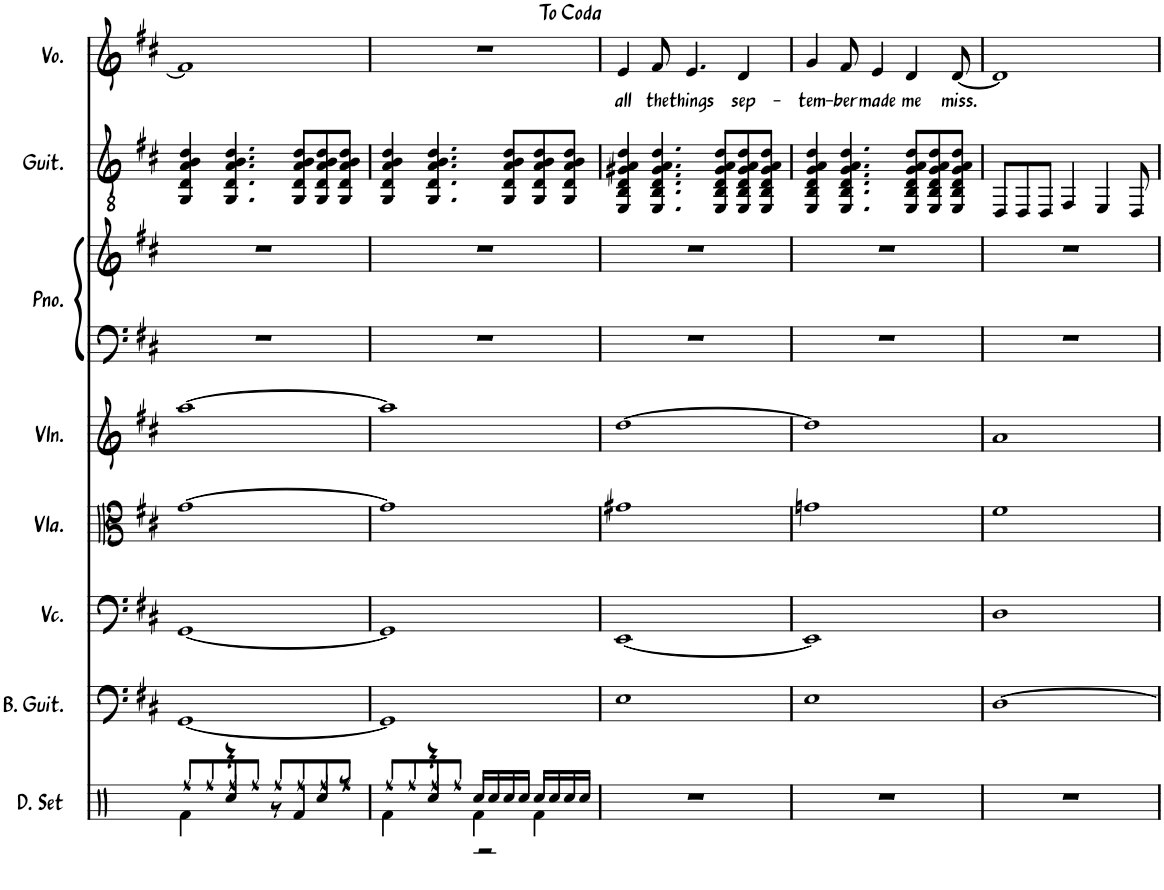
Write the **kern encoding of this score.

**kern	**kern	**kern	**kern	**kern	**kern	**kern	**kern	**kern	**text
*part8	*part7	*part6	*part5	*part4	*part3	*part3	*part2	*part1	*part1
*staff9	*staff8	*staff7	*staff6	*staff5	*staff4	*staff3	*staff2	*staff1	*staff1
*I"Drumset	*I"Bass Guitar	*I"Violoncello	*I"Viola	*I"Violin	*I"Piano	*	*I"Acoustic Guitar	*I"Voice	*
*I'D. Set	*I'B. Guit.	*I'Vc.	*I'Vla.	*I'Vln.	*I'Pno.	*	*I'Guit.	*I'Vo.	*
!!LO:PB:g=z
*clefX	*clefF4	*clefF4	*clefC3	*clefG2	*clefF4	*clefG2	*clefGv2	*clefG2	*
*	*Trd7c12	*	*	*	*	*	*	*	*
*k[]	*k[f#c#]	*k[f#c#]	*k[f#c#]	*k[f#c#]	*k[f#c#]	*k[f#c#]	*k[f#c#]	*k[f#c#]	*
*M4/4	*M4/4	*M4/4	*M4/4	*M4/4	*M4/4	*M4/4	*M4/4	*M4/4	*
=39	=39	=39	=39	=39	=39	=39	=39	=39	=39
*^	*	*	*	*	*	*	*	*	*
*	*^	*	*	*	*	*	*	*	*	*
8Rff/L	4Rf\	4ryy	[1GG	[1GG	[1g	[1aa	1r	1r	4GG/ 4D/ 4A/ 4B/ 4d/	1f#]	.
8Rff/	.	.	.	.	.	.	.	.	.	.	.
8Rff/	4r	4Rcc/	.	.	.	.	.	.	4.GG/ 4.D/ 4.A/ 4.B/ 4.d/	.	.
8Rff/J	.	.	.	.	.	.	.	.	.	.	.
8Rff/L	8r	4ryy	.	.	.	.	.	.	.	.	.
8Rff/	4Rf/	.	.	.	.	.	.	.	8GG/ 8D/ 8A/ 8B/ 8d/L	.	.
8Rff/	.	4Rcc/	.	.	.	.	.	.	8GG/ 8D/ 8A/ 8B/ 8d/	.	.
8Rff/J	8r	.	.	.	.	.	.	.	8GG/ 8D/ 8A/ 8B/ 8d/J	.	.
=40	=40	=40	=40	=40	=40	=40	=40	=40	=40	=40	=40
8Rff/L	4Rf\	4ryy	1GG]	1GG]	1g]	1aa]	1r	1r	4GG/ 4D/ 4A/ 4B/ 4d/	1r	.
8Rff/	.	.	.	.	.	.	.	.	.	.	.
8Rff/	4r	4Rcc/	.	.	.	.	.	.	4.GG/ 4.D/ 4.A/ 4.B/ 4.d/	.	.
8Rff/J	.	.	.	.	.	.	.	.	.	.	.
16Rcc/LL	4Rf\	2r	.	.	.	.	.	.	.	.	.
16Rcc/	.	.	.	.	.	.	.	.	.	.	.
16Rcc/	.	.	.	.	.	.	.	.	8GG/ 8D/ 8A/ 8B/ 8d/L	.	.
16Rcc/JJ	.	.	.	.	.	.	.	.	.	.	.
16Rcc/LL	4Rf\	.	.	.	.	.	.	.	8GG/ 8D/ 8A/ 8B/ 8d/	.	.
16Rcc/	.	.	.	.	.	.	.	.	.	.	.
16Rcc/	.	.	.	.	.	.	.	.	8GG/ 8D/ 8A/ 8B/ 8d/J	.	.
16Rcc/JJ	.	.	.	.	.	.	.	.	.	.	.
*v	*v	*v	*	*	*	*	*	*	*	*	*
=41	=41	=41	=41	=41	=41	=41	=41	=41	=41
!	!	!	!	!	!	!	!	!	!LO:LY:b
1r	1E	[1EE	1g#X	[1dd	1r	1r	4EE/ 4BB/ 4D/ 4G#X/ 4A/ 4d/	4e/	all
!	!	!	!	!	!	!	!	!	!LO:LY:b
.	.	.	.	.	.	.	4.EE/ 4.BB/ 4.D/ 4.G#/ 4.A/ 4.d/	8f#/	the
!	!	!	!	!	!	!	!	!	!LO:LY:b
.	.	.	.	.	.	.	.	4.e/	things
.	.	.	.	.	.	.	8EE/ 8BB/ 8D/ 8G#/ 8A/ 8d/L	.	.
!	!	!	!	!	!	!	!	!	!LO:LY:b
.	.	.	.	.	.	.	8EE/ 8BB/ 8D/ 8G#/ 8A/ 8d/	4d/	sep-
.	.	.	.	.	.	.	8EE/ 8BB/ 8D/ 8G#/ 8A/ 8d/J	.	.
=42	=42	=42	=42	=42	=42	=42	=42	=42	=42
!	!	!	!	!	!	!	!	!	!LO:LY:b
1r	1E	1EE]	1gn	1dd]	1r	1r	4EE/ 4BB/ 4D/ 4G/ 4A/ 4d/	4g/	-tem-
!	!	!	!	!	!	!	!	!	!LO:LY:b
.	.	.	.	.	.	.	4.EE/ 4.BB/ 4.D/ 4.G/ 4.A/ 4.d/	8f#/	-ber
!	!	!	!	!	!	!	!	!	!LO:LY:b
.	.	.	.	.	.	.	.	4e/	made
!	!	!	!	!	!	!	!	!	!LO:LY:b
.	.	.	.	.	.	.	8EE/ 8BB/ 8D/ 8G/ 8A/ 8d/L	4d/	me
.	.	.	.	.	.	.	8EE/ 8BB/ 8D/ 8G/ 8A/ 8d/	.	.
!	!	!	!	!	!	!	!	!	!LO:LY:b
.	.	.	.	.	.	.	8EE/ 8BB/ 8D/ 8G/ 8A/ 8d/J	[8d/	miss.
=43	=43	=43	=43	=43	=43	=43	=43	=43	=43
1r	[1D	1D	1f#	1a	1r	1r	8DD/L	1d]	.
.	.	.	.	.	.	.	8DD/	.	.
.	.	.	.	.	.	.	8DD/J	.	.
.	.	.	.	.	.	.	4FF#/	.	.
.	.	.	.	.	.	.	4EE/	.	.
.	.	.	.	.	.	.	8DD/	.	.
=	=	=	=	=	=	=	=	=	=
*-	*-	*-	*-	*-	*-	*-	*-	*-	*-
